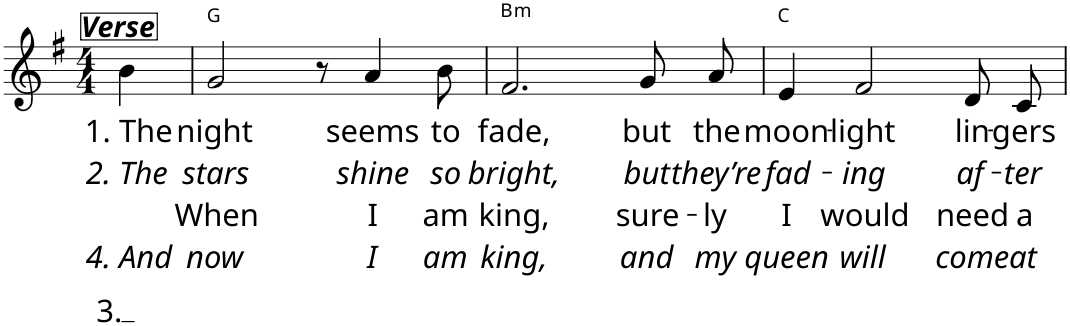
**kern	**text	**text	**text	**text	**harte
*part1	*part1	*part1	*part1	*part1	*part1
*staff1	*staff1	*staff1	*staff1	*staff1	*
*I"[Voice]	*	*	*	*	*
*I'Voice	*	*	*	*	*
*clefG2	*	*	*	*	*
*k[f#]	*	*	*	*	*
*G:	*	*	*	*	*
*M4/4	*	*	*	*	*
=1	=1	=1	=1	=1	=1
!LO:TX:a:Bi:t=Verse	!	!	!	!	!
!	!LO:LY:b	!LO:LY:b	!LO:LY:b	!LO:LY:b	!
4b\	1. The	2. The	3.	4. And	.
=2	=2	=2	=2	=2	=2
!	!LO:LY:b	!LO:LY:b	!LO:LY:b	!LO:LY:b	!
2g/	night	stars	When	now	G:maj
8r	.	.	.	.	.
!	!LO:LY:b	!LO:LY:b	!LO:LY:b	!LO:LY:b	!
4a/	seems	shine	I	I	.
!	!LO:LY:b	!LO:LY:b	!LO:LY:b	!LO:LY:b	!
8b\	to	so	am	am	.
=3	=3	=3	=3	=3	=3
!	!LO:LY:b	!LO:LY:b	!LO:LY:b	!LO:LY:b	!LO:H:kt=m
2.f#/	fade,	bright,	king,	king,	B:min
!	!LO:LY:b	!LO:LY:b	!LO:LY:b	!LO:LY:b	!
8g/L	but	but	sure-	and	.
!	!LO:LY:b	!LO:LY:b	!LO:LY:b	!LO:LY:b	!
8a/J	the	they’re	-ly	my	.
=4	=4	=4	=4	=4	=4
!	!LO:LY:b	!LO:LY:b	!LO:LY:b	!LO:LY:b	!
4e/	moon-	fad-	I	queen	C:maj
!	!LO:LY:b	!LO:LY:b	!LO:LY:b	!LO:LY:b	!
2f#/	-light	-ing	would	will	.
!	!LO:LY:b	!LO:LY:b	!LO:LY:b	!LO:LY:b	!
8d/L	lin-	af-	need	come	.
!	!LO:LY:b	!LO:LY:b	!LO:LY:b	!LO:LY:b	!
8c/J	-gers	-ter	a	at	.
=	=	=	=	=	=
*-	*-	*-	*-	*-	*-
